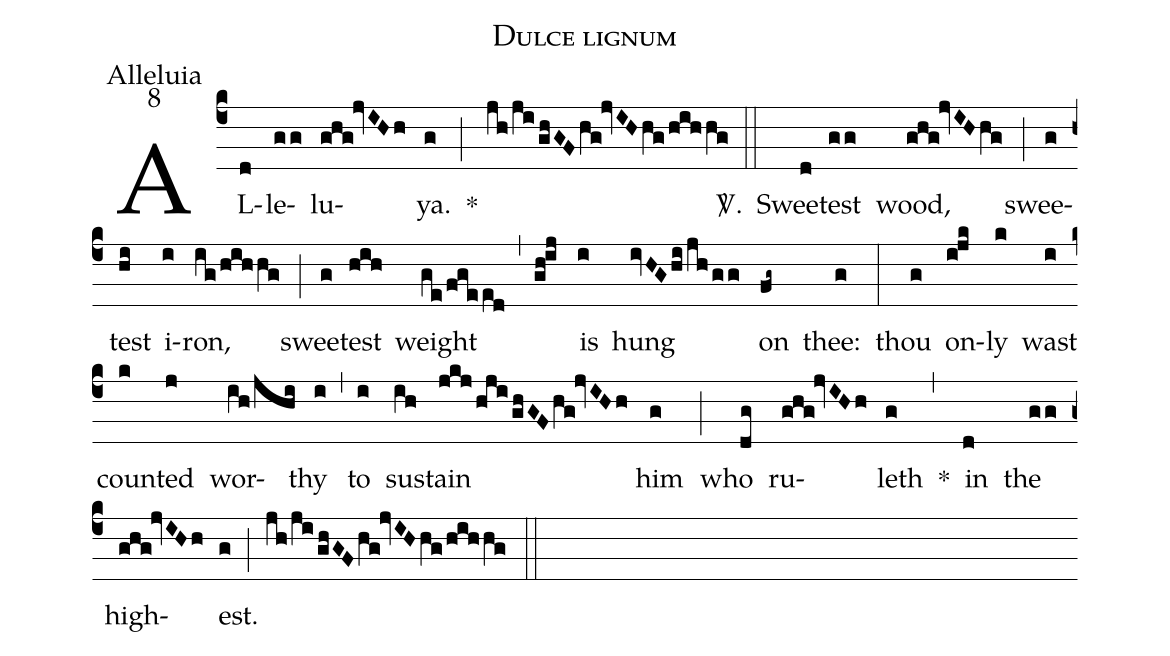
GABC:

name:Dulce lignum;
office-part:Alleluia;
mode:8;
%%
(c4) AL(d)le(gg)lu(ghg!jvIHh)ya.(g) *(;) (jh/ji/ghGF/hg!jvIH/hg/hihhg) <sp>V/</sp>.(::) Swee(d)test(gg) wood,(ghg!jvIH/hg) (;) swee(g)test(hi) i(i)ron,(ig/hihhg) (;) swee(g)test(hih) weight(ge/fgeed) (,) (gh!ij) is(i) hung(ivHG/hi/jh/gg) on(fg~) thee:(g) (:) thou(g) on(i!jk)ly(k) wast(i) coun(k)ted(j) wor(ih/jhi)thy(i) (,) to(i) sus(ih)tain(jkj/hji/ghGF/hg!jvIHh) him(g) (;) who(dg) ru(ghg!jvIHh)leth(g) *(,) in(d) the(gg) high(ghg!jvIHh)est.(g) (;) (jh/ji/ghGF/hg!jvIHhg/hihhg) (::)
